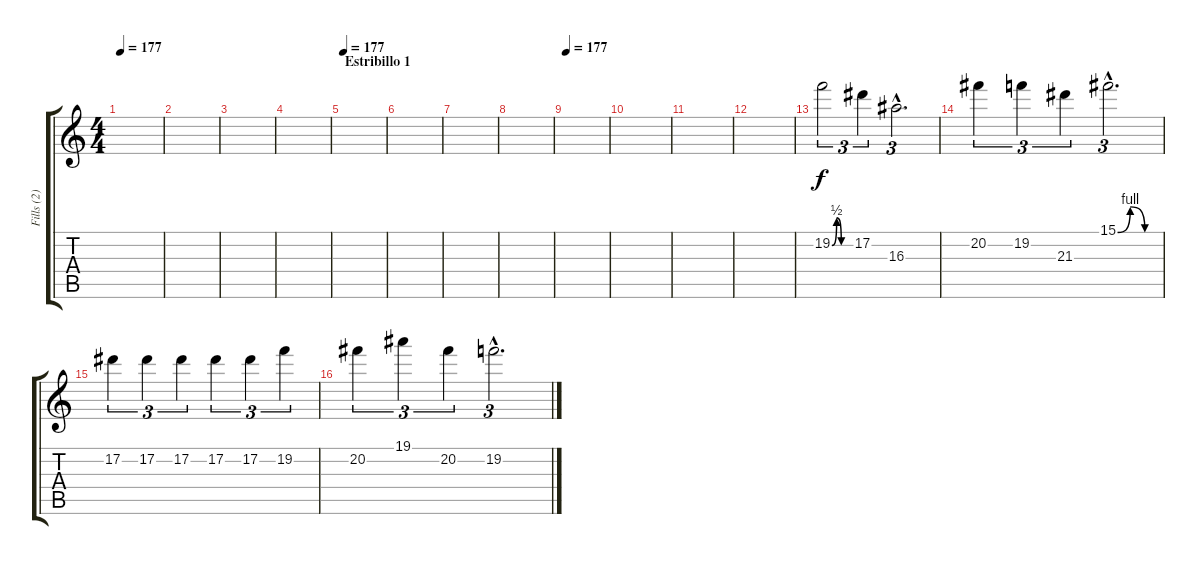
\track ("Fills (2)" "Fills (2)") {instrument distortionguitar}
\staff {score tabs}
\tuning (Eb4 Bb3 Gb3 Db3 Ab2 Eb2) {hide}
\ts (4 4)
\tempo 177
\clef g2
\ks c
|
|
|
|
\section ("" "Estribillo 1")
\tempo 177
|
|
|
|
\tempo 177
|
|
|
|
19.2{be (custom 0 0 15 2 30 0 60 0)}.2{tu (3 2)} 17.2.4{tu (3 2)} 16.3{hac}.2{d tu (3 2)} |
20.2.4{tu (3 2)} 19.2.4{tu (3 2)} 21.3.4{tu (3 2)} 15.1{be (custom 0 0 18 4 39 0 60 0) hac}.2{d tu (3 2)} |
17.2.4{tu (3 2)} 17.2.4{tu (3 2)} 17.2.4{tu (3 2)} 17.2.4{tu (3 2)} 17.2.4{tu (3 2)} 19.2.4{tu (3 2)} |
20.2.4{tu (3 2)} 19.1.4{tu (3 2)} 20.2.4{tu (3 2)} 19.2{hac}.2{d tu (3 2)}
